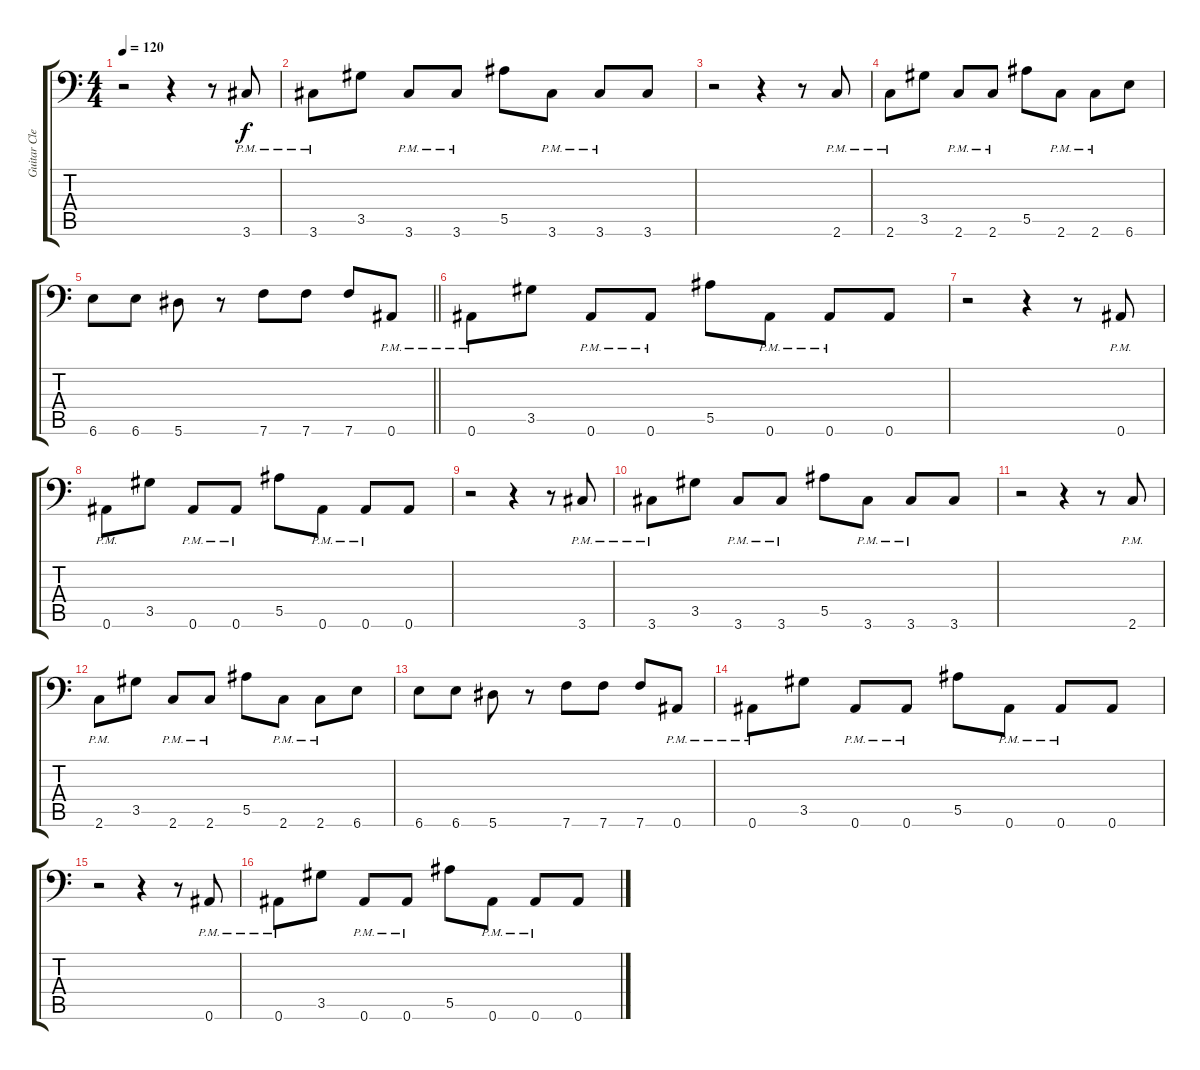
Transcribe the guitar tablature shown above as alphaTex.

\track ("Guitar Clean" "Guitar Cle") {instrument electricguitarclean}
\staff {score tabs}
\tuning (D4 Bb3 F3 Bb2 F2 Bb1) {hide}
\ts (4 4)
\tempo 120
\clef f4
\ks c
r.2{dy f} r.4 r.8 3.6{pm}.8 |
3.6{pm}.8 3.5.8 3.6{pm}.8 3.6{pm}.8 5.5.8 3.6{pm}.8 3.6{pm}.8 3.6.8 |
r.2 r.4 r.8 2.6{pm}.8 |
2.6{pm}.8 3.5.8 2.6{pm}.8 2.6{pm}.8 5.5.8 2.6{pm}.8 2.6{pm}.8 6.6.8 |
\barLineRight lightlight
6.6.8 6.6.8 5.6.8 r.8 7.6.8 7.6.8 7.6.8 0.6{pm}.8 |
0.6{pm}.8 3.5.8 0.6{pm}.8 0.6{pm}.8 5.5.8 0.6{pm}.8 0.6{pm}.8 0.6.8 |
r.2 r.4 r.8 0.6{pm}.8 |
0.6{pm}.8 3.5.8 0.6{pm}.8 0.6{pm}.8 5.5.8 0.6{pm}.8 0.6{pm}.8 0.6.8 |
r.2 r.4 r.8 3.6{pm}.8 |
3.6{pm}.8 3.5.8 3.6{pm}.8 3.6{pm}.8 5.5.8 3.6{pm}.8 3.6{pm}.8 3.6.8 |
r.2 r.4 r.8 2.6{pm}.8 |
2.6{pm}.8 3.5.8 2.6{pm}.8 2.6{pm}.8 5.5.8 2.6{pm}.8 2.6{pm}.8 6.6.8 |
6.6.8 6.6.8 5.6.8 r.8 7.6.8 7.6.8 7.6.8 0.6{pm}.8 |
0.6{pm}.8 3.5.8 0.6{pm}.8 0.6{pm}.8 5.5.8 0.6{pm}.8 0.6{pm}.8 0.6.8 |
r.2 r.4 r.8 0.6{pm}.8 |
0.6{pm}.8 3.5.8 0.6{pm}.8 0.6{pm}.8 5.5.8 0.6{pm}.8 0.6{pm}.8 0.6.8
